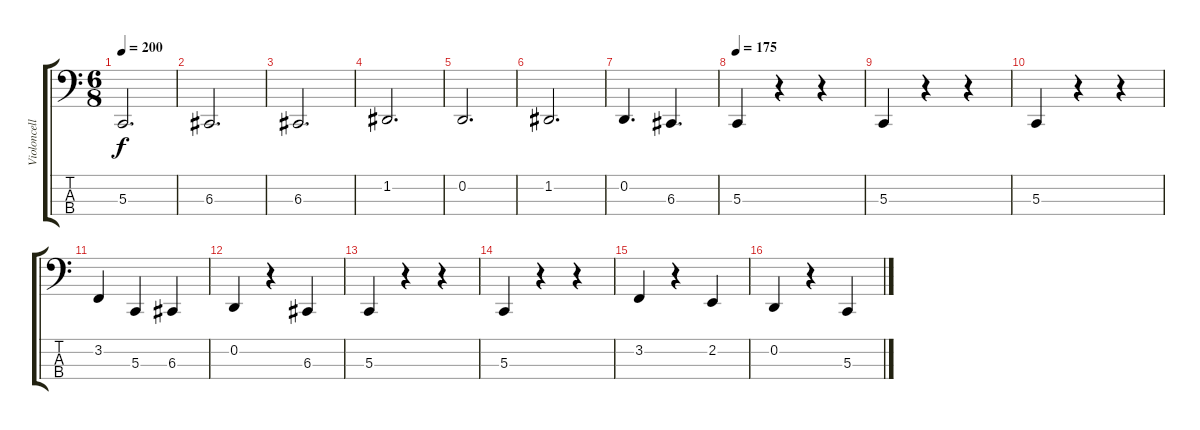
\track ("Violoncello" "Violoncell") {instrument cello}
\staff {score tabs}
\tuning (A2 D2 G1 C1) {hide}
\ts (6 8)
\tempo 200
\clef f4
\ks c
5.3.2{d dy f} |
6.3.2{d} |
6.3.2{d} |
1.2.2{d} |
0.2.2{d} |
1.2.2{d} |
0.2.4{d} 6.3.4{d} |
\tempo 175
5.3.4 r.4 r.4 |
5.3.4 r.4 r.4 |
5.3.4 r.4 r.4 |
3.2.4 5.3.4 6.3.4 |
0.2.4 r.4 6.3.4 |
5.3.4 r.4 r.4 |
5.3.4 r.4 r.4 |
3.2.4 r.4 2.2.4 |
0.2.4 r.4 5.3.4
